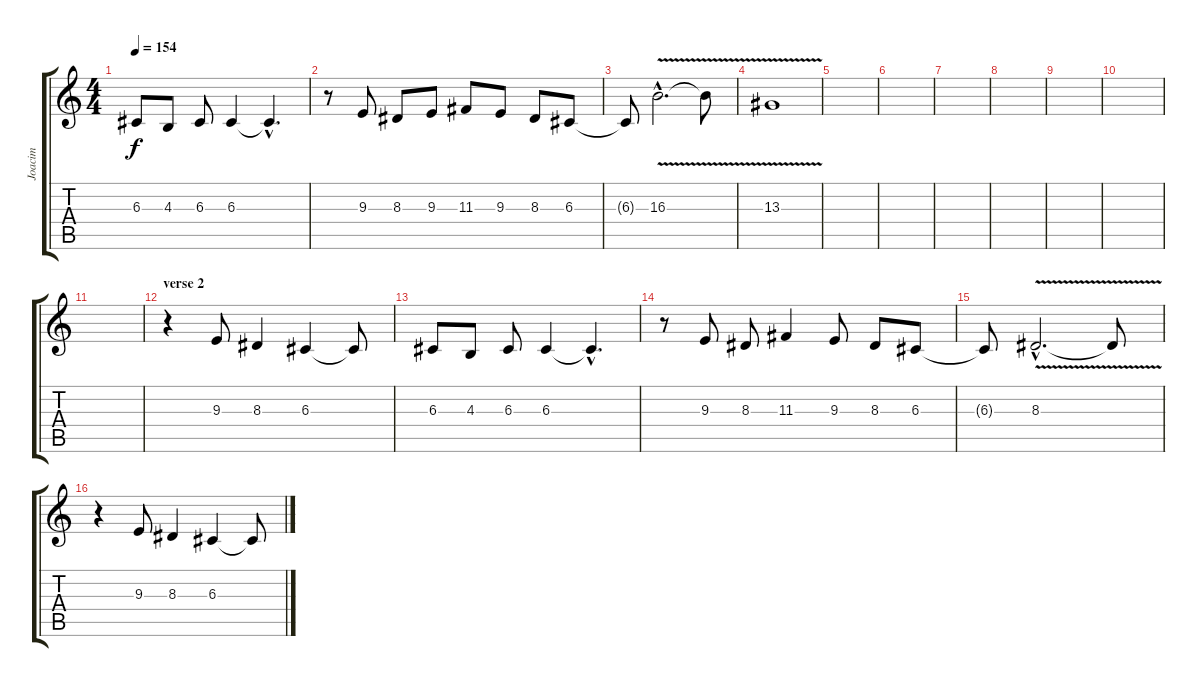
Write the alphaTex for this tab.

\track ("Joacim" "Joacim") {instrument frenchhorn}
\staff {score tabs}
\tuning (E4 B3 G3 D3 A2 E2) {hide}
\ts (4 4)
\tempo 154
\clef g2
\ks c
6.3.8{dy f} 4.3.8 6.3.8 6.3.4 6.3{hac t}.4{d} |
r.8 9.3.8 8.3.8 9.3.8 11.3.8 9.3.8 8.3.8 6.3.8 |
6.3{t}.8 16.3{v hac}.2{d} 16.3{t}.8 |
13.3{v}.1 |
|
|
|
|
|
|
|
\section ("" "verse 2")
r.4 9.3.8 8.3.4 6.3.4 6.3{t}.8 |
6.3.8 4.3.8 6.3.8 6.3.4 6.3{hac t}.4{d} |
r.8 9.3.8 8.3.8 11.3.4 9.3.8 8.3.8 6.3.8 |
6.3{t}.8 8.3{v hac}.2{d} 8.3{t}.8 |
r.4 9.3.8 8.3.4 6.3.4 6.3{t}.8
